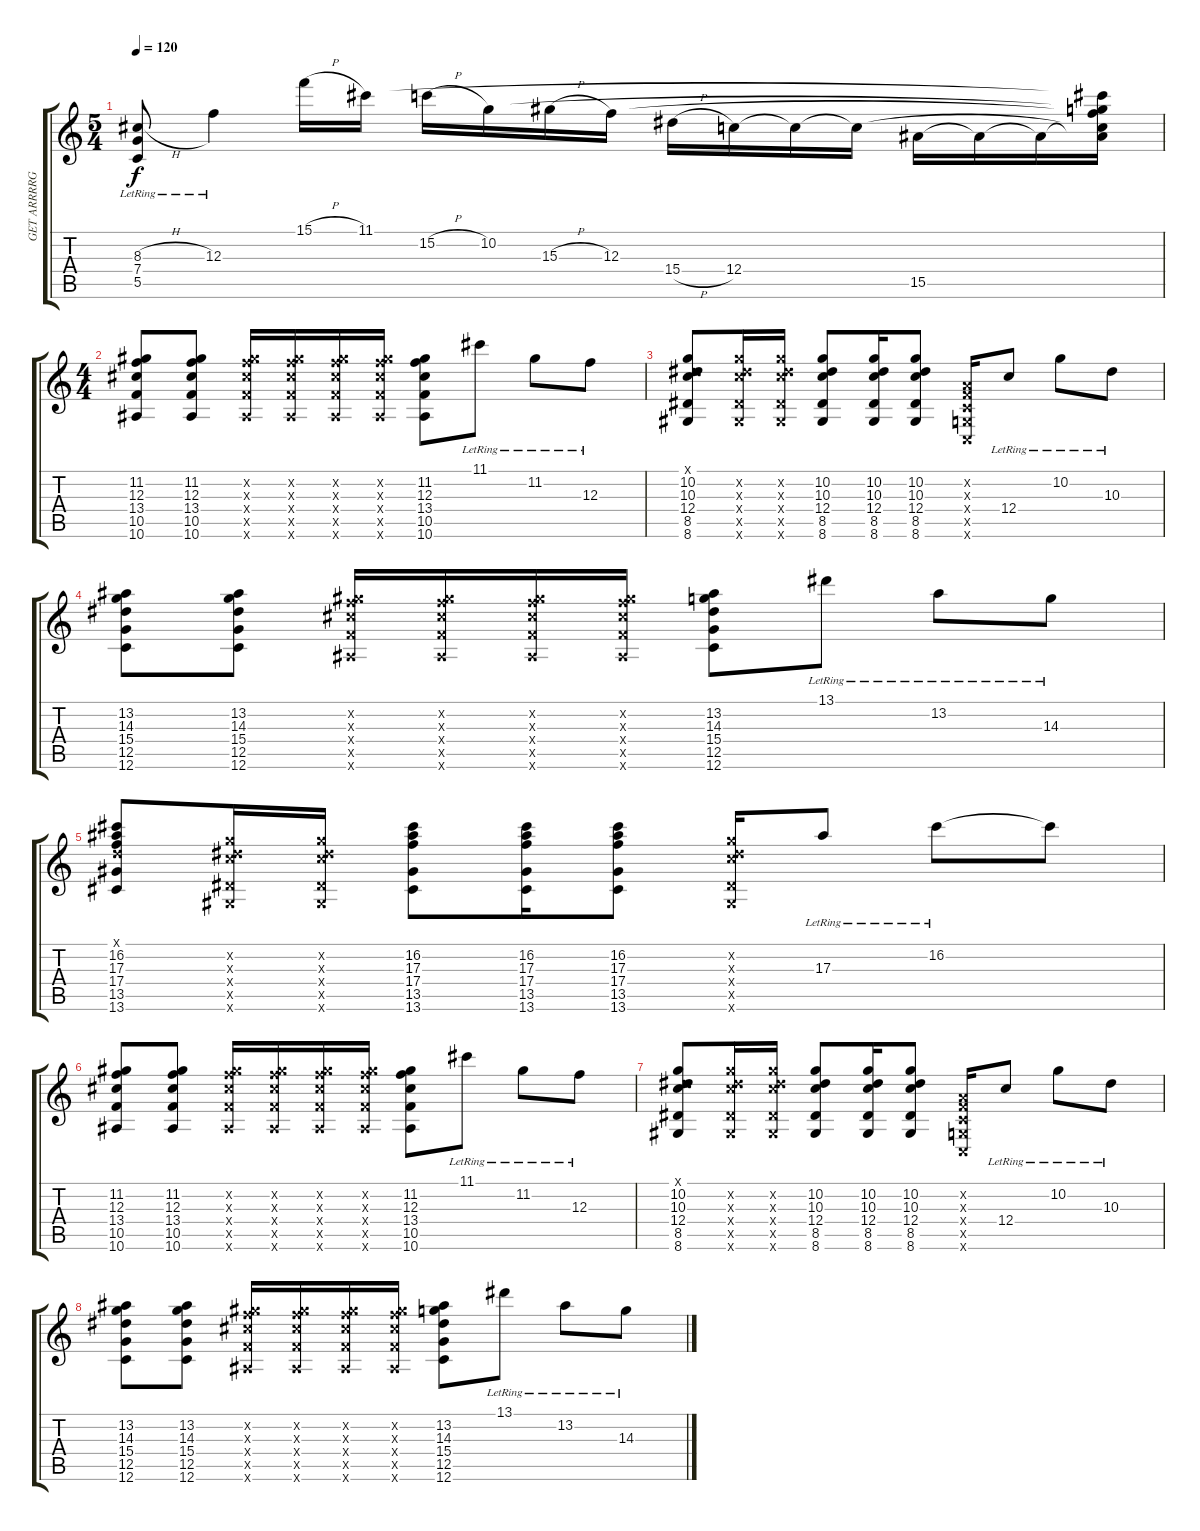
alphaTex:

\track ("GET ARRRRGH 1" "GET ARRRRG") {instrument distortionguitar}
\staff {score tabs}
\tuning (D4 A3 F3 C3 G2 C2) {hide}
\ts (5 4)
\tempo 120
\clef g2
\ks c
(8.3{h lr} 7.4{lr} 5.5{lr}).8{dy f} 12.3{lr}.4 15.1{h}.16 11.1.16 15.2{h}.16 10.2.16 15.3{h}.16 12.3.16 15.4{h}.16 12.4.16 12.4{t}.16 12.4{t}.16 15.5.16 15.5{t}.16 15.5{t}.16 (11.1{t} 10.2{t} 12.3{t} 12.4{t} 15.5{t}).16 |
\ts (4 4)
(11.2 12.3 13.4 10.5 10.6).8{instrument distortionguitar} (11.2 12.3 13.4 10.5 10.6).8{instrument distortionguitar} (11.2{x} 12.3{x} 13.4{x} 10.5{x} 10.6{x}).16{instrument distortionguitar} (11.2{x} 12.3{x} 13.4{x} 10.5{x} 10.6{x}).16{instrument distortionguitar} (11.2{x} 12.3{x} 13.4{x} 10.5{x} 10.6{x}).16{instrument distortionguitar} (11.2{x} 12.3{x} 13.4{x} 10.5{x} 10.6{x}).16{instrument distortionguitar} (11.2 12.3 13.4 10.5 10.6).8{instrument distortionguitar} 11.1{lr}.8 11.2{lr}.8 12.3{lr}.8 |
(0.1{x} 10.2 10.3 12.4 8.5 8.6).8 (10.2{x} 10.3{x} 12.4{x} 8.5{x} 8.6{x}).16 (10.2{x} 10.3{x} 12.4{x} 8.5{x} 8.6{x}).16 (10.2 10.3 12.4 8.5 8.6).8 (10.2 10.3 12.4 8.5 8.6).16 (10.2 10.3 12.4 8.5 8.6).8 (0.2{x} 0.3{x} 0.4{x} 0.5{x} 0.6{x}).16 12.4{lr}.8 10.2{lr}.8 10.3{lr}.8 |
(13.2 14.3 15.4 12.5 12.6).8 (13.2 14.3 15.4 12.5 12.6).8 (11.2{x} 12.3{x} 13.4{x} 10.5{x} 10.6{x}).16{instrument distortionguitar} (11.2{x} 12.3{x} 13.4{x} 10.5{x} 10.6{x}).16{instrument distortionguitar} (11.2{x} 12.3{x} 13.4{x} 10.5{x} 10.6{x}).16{instrument distortionguitar} (11.2{x} 12.3{x} 13.4{x} 10.5{x} 10.6{x}).16{instrument distortionguitar} (13.2 14.3 15.4 12.5 12.6).8 13.1{lr}.8 13.2{lr}.8 14.3{lr}.8 |
(0.1{x} 16.2 17.3 17.4 13.5 13.6).8 (10.2{x} 10.3{x} 12.4{x} 8.5{x} 8.6{x}).16 (10.2{x} 10.3{x} 12.4{x} 8.5{x} 8.6{x}).16 (16.2 17.3 17.4 13.5 13.6).8 (16.2 17.3 17.4 13.5 13.6).16 (16.2 17.3 17.4 13.5 13.6).8 (10.2{x} 10.3{x} 12.4{x} 8.5{x} 8.6{x}).16 17.3{lr}.8 16.2{lr}.8 16.2{t}.8 |
(11.2 12.3 13.4 10.5 10.6).8{instrument distortionguitar} (11.2 12.3 13.4 10.5 10.6).8{instrument distortionguitar} (11.2{x} 12.3{x} 13.4{x} 10.5{x} 10.6{x}).16{instrument distortionguitar} (11.2{x} 12.3{x} 13.4{x} 10.5{x} 10.6{x}).16{instrument distortionguitar} (11.2{x} 12.3{x} 13.4{x} 10.5{x} 10.6{x}).16{instrument distortionguitar} (11.2{x} 12.3{x} 13.4{x} 10.5{x} 10.6{x}).16{instrument distortionguitar} (11.2 12.3 13.4 10.5 10.6).8{instrument distortionguitar} 11.1{lr}.8 11.2{lr}.8 12.3{lr}.8 |
(0.1{x} 10.2 10.3 12.4 8.5 8.6).8 (10.2{x} 10.3{x} 12.4{x} 8.5{x} 8.6{x}).16 (10.2{x} 10.3{x} 12.4{x} 8.5{x} 8.6{x}).16 (10.2 10.3 12.4 8.5 8.6).8 (10.2 10.3 12.4 8.5 8.6).16 (10.2 10.3 12.4 8.5 8.6).8 (0.2{x} 0.3{x} 0.4{x} 0.5{x} 0.6{x}).16 12.4{lr}.8 10.2{lr}.8 10.3{lr}.8 |
(13.2 14.3 15.4 12.5 12.6).8 (13.2 14.3 15.4 12.5 12.6).8 (11.2{x} 12.3{x} 13.4{x} 10.5{x} 10.6{x}).16{instrument distortionguitar} (11.2{x} 12.3{x} 13.4{x} 10.5{x} 10.6{x}).16{instrument distortionguitar} (11.2{x} 12.3{x} 13.4{x} 10.5{x} 10.6{x}).16{instrument distortionguitar} (11.2{x} 12.3{x} 13.4{x} 10.5{x} 10.6{x}).16{instrument distortionguitar} (13.2 14.3 15.4 12.5 12.6).8{instrument distortionguitar} 13.1{lr}.8 13.2{lr}.8 14.3{lr}.8
